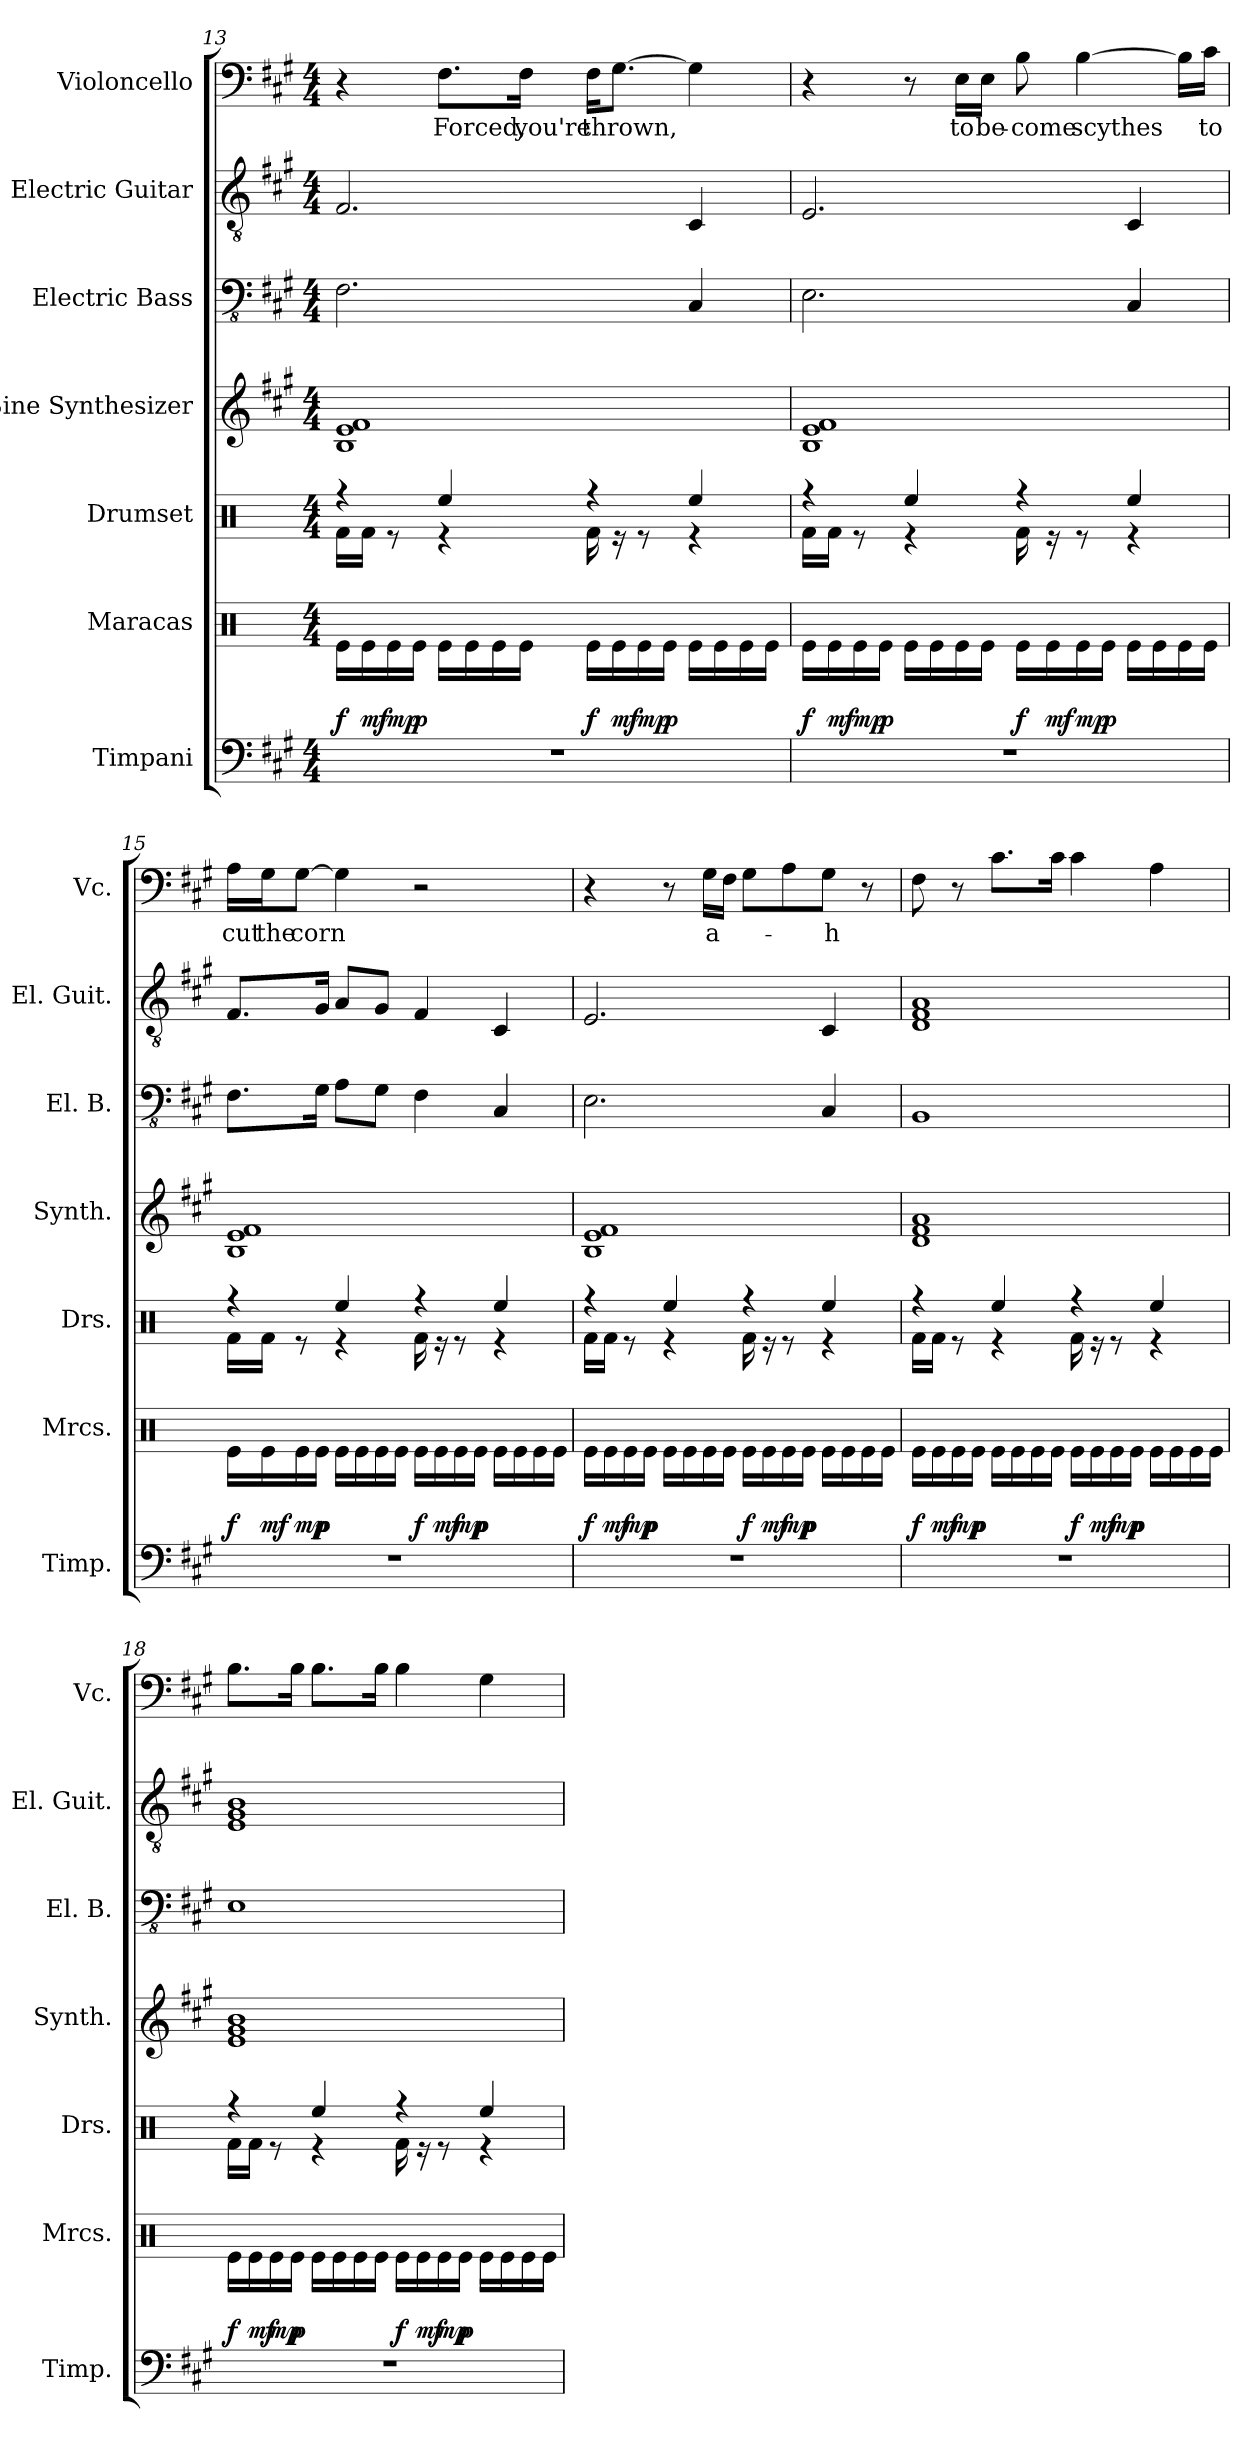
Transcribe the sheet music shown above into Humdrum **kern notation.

**kern	**kern	**dynam	**kern	**kern	**kern	**kern	**kern	**text
*part7	*part6	*part6	*part5	*part4	*part3	*part2	*part1	*part1
*staff7	*staff6	*staff6	*staff5	*staff4	*staff3	*staff2	*staff1	*staff1
*I"Timpani	*I"Maracas	*	*I"Drumset	*I"Sine Synthesizer	*I"Electric Bass	*I"Electric Guitar	*I"Violoncello	*
*I'Timp.	*I'Mrcs.	*	*I'Drs.	*I'Synth.	*I'El. B.	*I'El. Guit.	*I'Vc.	*
*clefF4	*clefX	*	*clefX	*clefG2	*clefFv4	*clefGv2	*clefF4	*
*k[f#c#g#]	*k[]	*	*k[]	*k[f#c#g#]	*k[f#c#g#]	*k[f#c#g#]	*k[f#c#g#]	*
*M4/4	*M4/4	*	*M4/4	*M4/4	*M4/4	*M4/4	*M4/4	*
=13	=13	=13	=13	=13	=13	=13	=13	=13
*	*	*	*^	*	*	*	*	*
!	!	!LO:DY:b	!	!	!	!	!	!	!
1r	16Re\LL	f	4r	16Rf\LL	1B 1e 1f#	2.FF#\	2.F#/	4r	.
!	!	!LO:DY:b	!	!	!	!	!	!	!
.	16Re\	mf	.	16Rf\JJ	.	.	.	.	.
!	!	!LO:DY:b	!	!	!	!	!	!	!
.	16Re\	mp	.	8r	.	.	.	.	.
!	!	!LO:DY:b	!	!	!	!	!	!	!
.	16Re\JJ	p	.	.	.	.	.	.	.
!	!	!	!	!	!	!	!	!	!LO:LY:b
.	16Re\LL	.	4Ree/	4r	.	.	.	8.F#\L	Forced,
.	16Re\	.	.	.	.	.	.	.	.
.	16Re\	.	.	.	.	.	.	.	.
!	!	!	!	!	!	!	!	!	!LO:LY:b
.	16Re\JJ	.	.	.	.	.	.	16F#\Jk	you're
!	!	!LO:DY:b	!	!	!	!	!	!	!LO:LY:b
.	16Re\LL	f	4r	16Rf\	.	.	.	16F#\KL	thrown,
!	!	!LO:DY:b	!	!	!	!	!	!	!
.	16Re\	mf	.	16r	.	.	.	[8.G#\J	.
!	!	!LO:DY:b	!	!	!	!	!	!	!
.	16Re\	mp	.	8r	.	.	.	.	.
!	!	!LO:DY:b	!	!	!	!	!	!	!
.	16Re\JJ	p	.	.	.	.	.	.	.
.	16Re\LL	.	4Ree/	4r	.	4CC#/	4C#/	4G#\]	.
.	16Re\	.	.	.	.	.	.	.	.
.	16Re\	.	.	.	.	.	.	.	.
.	16Re\JJ	.	.	.	.	.	.	.	.
!!LO:PB:g=z
=14	=14	=14	=14	=14	=14	=14	=14	=14	=14
!	!	!LO:DY:b	!	!	!	!	!	!	!
1r	16Re\LL	f	4r	16Rf\LL	1B 1e 1f#	2.EE\	2.E/	4r	.
!	!	!LO:DY:b	!	!	!	!	!	!	!
.	16Re\	mf	.	16Rf\JJ	.	.	.	.	.
!	!	!LO:DY:b	!	!	!	!	!	!	!
.	16Re\	mp	.	8r	.	.	.	.	.
!	!	!LO:DY:b	!	!	!	!	!	!	!
.	16Re\JJ	p	.	.	.	.	.	.	.
.	16Re\LL	.	4Ree/	4r	.	.	.	8r	.
.	16Re\	.	.	.	.	.	.	.	.
!	!	!	!	!	!	!	!	!	!LO:LY:b
.	16Re\	.	.	.	.	.	.	16E\LL	to
!	!	!	!	!	!	!	!	!	!LO:LY:b
.	16Re\JJ	.	.	.	.	.	.	16E\JJ	be-
!	!	!LO:DY:b	!	!	!	!	!	!	!LO:LY:b
.	16Re\LL	f	4r	16Rf\	.	.	.	8B\	-come
!	!	!LO:DY:b	!	!	!	!	!	!	!
.	16Re\	mf	.	16r	.	.	.	.	.
!	!	!LO:DY:b	!	!	!	!	!	!	!LO:LY:b
.	16Re\	mp	.	8r	.	.	.	[4B\	scythes
!	!	!LO:DY:b	!	!	!	!	!	!	!
.	16Re\JJ	p	.	.	.	.	.	.	.
.	16Re\LL	.	4Ree/	4r	.	4CC#/	4C#/	.	.
.	16Re\	.	.	.	.	.	.	.	.
.	16Re\	.	.	.	.	.	.	16B\LL]	.
!	!	!	!	!	!	!	!	!	!LO:LY:b
.	16Re\JJ	.	.	.	.	.	.	16c#\JJ	to
=15	=15	=15	=15	=15	=15	=15	=15	=15	=15
!	!	!LO:DY:b	!	!	!	!	!	!	!LO:LY:b
1r	16Re\LL	f	4r	16Rf\LL	1B 1e 1f#	8.FF#\L	8.F#/L	16A\LL	cut
!	!	!LO:DY:b	!	!	!	!	!	!	!LO:LY:b
.	16Re\	mf	.	16Rf\JJ	.	.	.	16G#\J	the
!	!	!LO:DY:b	!	!	!	!	!	!	!LO:LY:b
.	16Re\	mp	.	8r	.	.	.	[8G#\J	corn
!	!	!LO:DY:b	!	!	!	!	!	!	!
.	16Re\JJ	p	.	.	.	16GG#\Jk	16G#/Jk	.	.
.	16Re\LL	.	4Ree/	4r	.	8AA\L	8A/L	4G#\]	.
.	16Re\	.	.	.	.	.	.	.	.
.	16Re\	.	.	.	.	8GG#\J	8G#/J	.	.
.	16Re\JJ	.	.	.	.	.	.	.	.
!	!	!LO:DY:b	!	!	!	!	!	!	!
.	16Re\LL	f	4r	16Rf\	.	4FF#\	4F#/	2r	.
!	!	!LO:DY:b	!	!	!	!	!	!	!
.	16Re\	mf	.	16r	.	.	.	.	.
!	!	!LO:DY:b	!	!	!	!	!	!	!
.	16Re\	mp	.	8r	.	.	.	.	.
!	!	!LO:DY:b	!	!	!	!	!	!	!
.	16Re\JJ	p	.	.	.	.	.	.	.
.	16Re\LL	.	4Ree/	4r	.	4CC#/	4C#/	.	.
.	16Re\	.	.	.	.	.	.	.	.
.	16Re\	.	.	.	.	.	.	.	.
.	16Re\JJ	.	.	.	.	.	.	.	.
!!LO:PB:g=z
=16	=16	=16	=16	=16	=16	=16	=16	=16	=16
!	!	!LO:DY:b	!	!	!	!	!	!	!
1r	16Re\LL	f	4r	16Rf\LL	1B 1e 1f#	2.EE\	2.E/	4r	.
!	!	!LO:DY:b	!	!	!	!	!	!	!
.	16Re\	mf	.	16Rf\JJ	.	.	.	.	.
!	!	!LO:DY:b	!	!	!	!	!	!	!
.	16Re\	mp	.	8r	.	.	.	.	.
!	!	!LO:DY:b	!	!	!	!	!	!	!
.	16Re\JJ	p	.	.	.	.	.	.	.
.	16Re\LL	.	4Ree/	4r	.	.	.	8r	.
.	16Re\	.	.	.	.	.	.	.	.
!	!	!	!	!	!	!	!	!	!LO:LY:b
.	16Re\	.	.	.	.	.	.	16G#\LL	a-
.	16Re\JJ	.	.	.	.	.	.	16F#\JJ	.
!	!	!LO:DY:b	!	!	!	!	!	!	!
.	16Re\LL	f	4r	16Rf\	.	.	.	8G#\L	.
!	!	!LO:DY:b	!	!	!	!	!	!	!
.	16Re\	mf	.	16r	.	.	.	.	.
!	!	!LO:DY:b	!	!	!	!	!	!	!
.	16Re\	mp	.	8r	.	.	.	8A\	.
!	!	!LO:DY:b	!	!	!	!	!	!	!
.	16Re\JJ	p	.	.	.	.	.	.	.
!	!	!	!	!	!	!	!	!	!LO:LY:b
.	16Re\LL	.	4Ree/	4r	.	4CC#/	4C#/	8G#\J	-h
.	16Re\	.	.	.	.	.	.	.	.
.	16Re\	.	.	.	.	.	.	8r	.
.	16Re\JJ	.	.	.	.	.	.	.	.
=17	=17	=17	=17	=17	=17	=17	=17	=17	=17
!	!	!LO:DY:b	!	!	!	!	!	!	!
1r	16Re\LL	f	4r	16Rf\LL	1d 1f# 1a	1BBB	1D 1F# 1A	8F#\	.
!	!	!LO:DY:b	!	!	!	!	!	!	!
.	16Re\	mf	.	16Rf\JJ	.	.	.	.	.
!	!	!LO:DY:b	!	!	!	!	!	!	!
.	16Re\	mp	.	8r	.	.	.	8r	.
!	!	!LO:DY:b	!	!	!	!	!	!	!
.	16Re\JJ	p	.	.	.	.	.	.	.
.	16Re\LL	.	4Ree/	4r	.	.	.	8.c#\L	.
.	16Re\	.	.	.	.	.	.	.	.
.	16Re\	.	.	.	.	.	.	.	.
.	16Re\JJ	.	.	.	.	.	.	16c#\Jk	.
!	!	!LO:DY:b	!	!	!	!	!	!	!
.	16Re\LL	f	4r	16Rf\	.	.	.	4c#\	.
!	!	!LO:DY:b	!	!	!	!	!	!	!
.	16Re\	mf	.	16r	.	.	.	.	.
!	!	!LO:DY:b	!	!	!	!	!	!	!
.	16Re\	mp	.	8r	.	.	.	.	.
!	!	!LO:DY:b	!	!	!	!	!	!	!
.	16Re\JJ	p	.	.	.	.	.	.	.
.	16Re\LL	.	4Ree/	4r	.	.	.	4A\	.
.	16Re\	.	.	.	.	.	.	.	.
.	16Re\	.	.	.	.	.	.	.	.
.	16Re\JJ	.	.	.	.	.	.	.	.
!!LO:PB:g=z
=18	=18	=18	=18	=18	=18	=18	=18	=18	=18
!	!	!LO:DY:b	!	!	!	!	!	!	!
1r	16Re\LL	f	4r	16Rf\LL	1e 1g# 1b	1EE	1E 1G# 1B	8.B\L	.
!	!	!LO:DY:b	!	!	!	!	!	!	!
.	16Re\	mf	.	16Rf\JJ	.	.	.	.	.
!	!	!LO:DY:b	!	!	!	!	!	!	!
.	16Re\	mp	.	8r	.	.	.	.	.
!	!	!LO:DY:b	!	!	!	!	!	!	!
.	16Re\JJ	p	.	.	.	.	.	16B\Jk	.
.	16Re\LL	.	4Ree/	4r	.	.	.	8.B\L	.
.	16Re\	.	.	.	.	.	.	.	.
.	16Re\	.	.	.	.	.	.	.	.
.	16Re\JJ	.	.	.	.	.	.	16B\Jk	.
!	!	!LO:DY:b	!	!	!	!	!	!	!
.	16Re\LL	f	4r	16Rf\	.	.	.	4B\	.
!	!	!LO:DY:b	!	!	!	!	!	!	!
.	16Re\	mf	.	16r	.	.	.	.	.
!	!	!LO:DY:b	!	!	!	!	!	!	!
.	16Re\	mp	.	8r	.	.	.	.	.
!	!	!LO:DY:b	!	!	!	!	!	!	!
.	16Re\JJ	p	.	.	.	.	.	.	.
.	16Re\LL	.	4Ree/	4r	.	.	.	4G#\	.
.	16Re\	.	.	.	.	.	.	.	.
.	16Re\	.	.	.	.	.	.	.	.
.	16Re\JJ	.	.	.	.	.	.	.	.
*	*	*	*v	*v	*	*	*	*	*
=	=	=	=	=	=	=	=	=
*-	*-	*-	*-	*-	*-	*-	*-	*-
